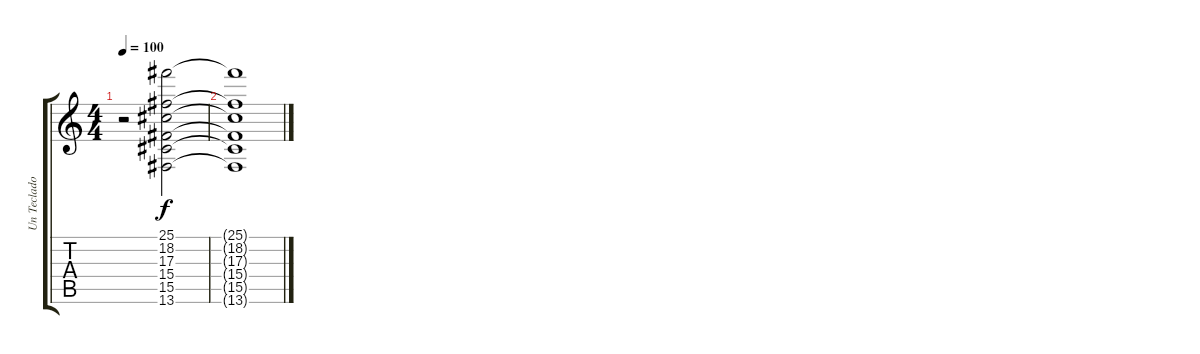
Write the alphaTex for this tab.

\track ("Un Teclado" "Un Teclado") {instrument pizzicatostrings}
\staff {score tabs}
\tuning (F4 C4 Ab3 Eb3 Bb2 F2) {hide}
\ts (4 4)
\tempo 100
\clef g2
\ks c
r.2{dy f volume 8 instrument pizzicatostrings} (25.1 18.2 17.3 15.4 15.5 13.6).2{volume 1 instrument stringensemble1} |
(25.1{t} 18.2{t} 17.3{t} 15.4{t} 15.5{t} 13.6{t}).1
